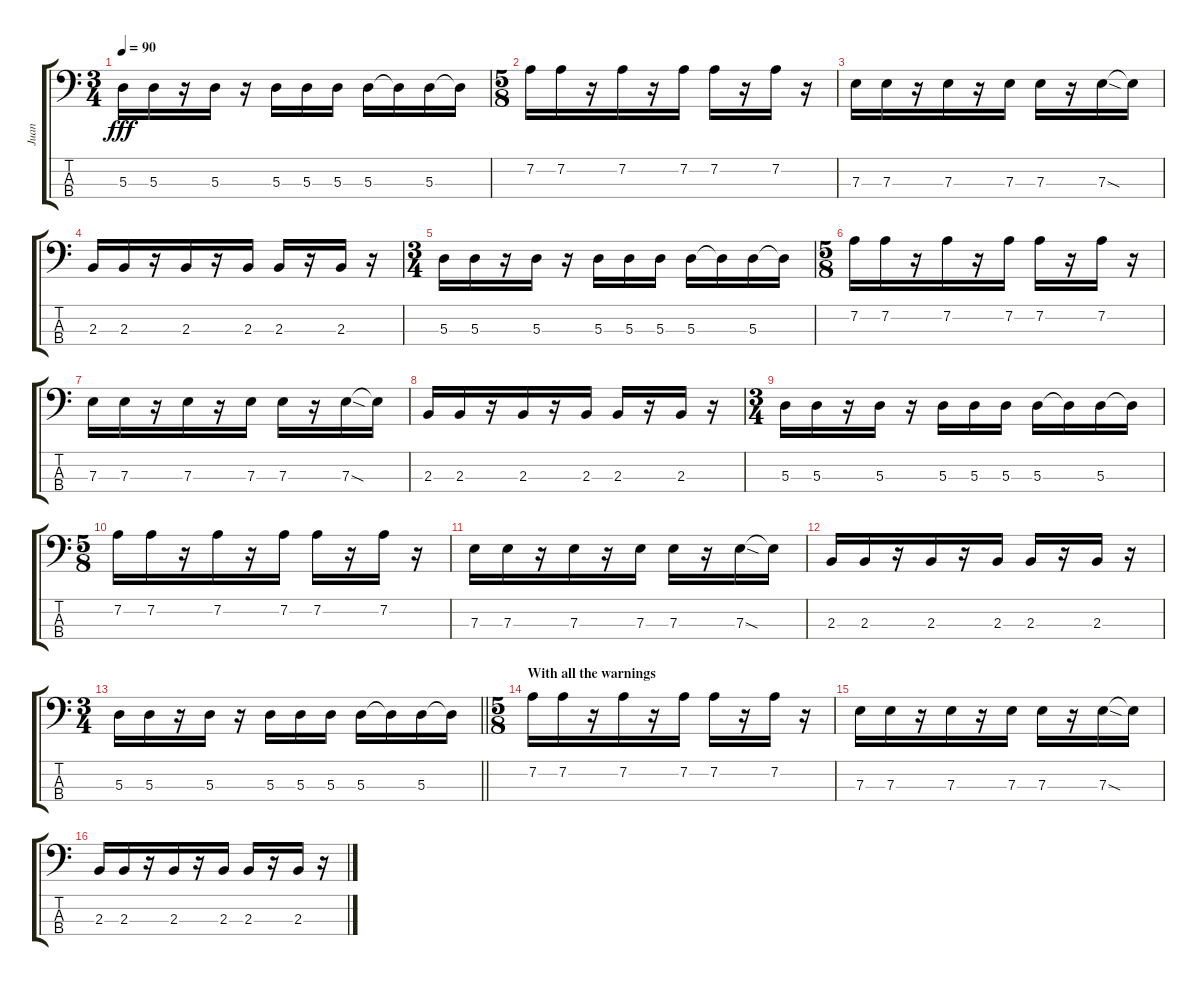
\track ("Juan" "Juan") {instrument electricbassfinger}
\staff {score tabs}
\tuning (G2 D2 A1 E1) {hide}
\ts (3 4)
\tempo 90
\clef f4
\ks c
5.3.16{dy fff} 5.3.16 r.16 5.3.16 r.16 5.3.16 5.3.16 5.3.16 5.3.16 5.3{t}.16 5.3.16 5.3{t}.16 |
\ts (5 8)
7.2.16 7.2.16 r.16 7.2.16 r.16 7.2.16 7.2.16 r.16 7.2.16 r.16 |
7.3.16 7.3.16 r.16 7.3.16 r.16 7.3.16 7.3.16 r.16 7.3{sod}.16 7.3{t}.16 |
2.3.16 2.3.16 r.16 2.3.16 r.16 2.3.16 2.3.16 r.16 2.3.16 r.16 |
\ts (3 4)
5.3.16 5.3.16 r.16 5.3.16 r.16 5.3.16 5.3.16 5.3.16 5.3.16 5.3{t}.16 5.3.16 5.3{t}.16 |
\ts (5 8)
7.2.16 7.2.16 r.16 7.2.16 r.16 7.2.16 7.2.16 r.16 7.2.16 r.16 |
7.3.16 7.3.16 r.16 7.3.16 r.16 7.3.16 7.3.16 r.16 7.3{sod}.16 7.3{t}.16 |
2.3.16 2.3.16 r.16 2.3.16 r.16 2.3.16 2.3.16 r.16 2.3.16 r.16 |
\ts (3 4)
5.3.16 5.3.16 r.16 5.3.16 r.16 5.3.16 5.3.16 5.3.16 5.3.16 5.3{t}.16 5.3.16 5.3{t}.16 |
\ts (5 8)
7.2.16 7.2.16 r.16 7.2.16 r.16 7.2.16 7.2.16 r.16 7.2.16 r.16 |
7.3.16 7.3.16 r.16 7.3.16 r.16 7.3.16 7.3.16 r.16 7.3{sod}.16 7.3{t}.16 |
2.3.16 2.3.16 r.16 2.3.16 r.16 2.3.16 2.3.16 r.16 2.3.16 r.16 |
\ts (3 4)
\barLineRight lightlight
5.3.16 5.3.16 r.16 5.3.16 r.16 5.3.16 5.3.16 5.3.16 5.3.16 5.3{t}.16 5.3.16 5.3{t}.16 |
\ts (5 8)
\section ("" "With all the warnings")
7.2.16 7.2.16 r.16 7.2.16 r.16 7.2.16 7.2.16 r.16 7.2.16 r.16 |
7.3.16 7.3.16 r.16 7.3.16 r.16 7.3.16 7.3.16 r.16 7.3{sod}.16 7.3{t}.16 |
2.3.16 2.3.16 r.16 2.3.16 r.16 2.3.16 2.3.16 r.16 2.3.16 r.16
